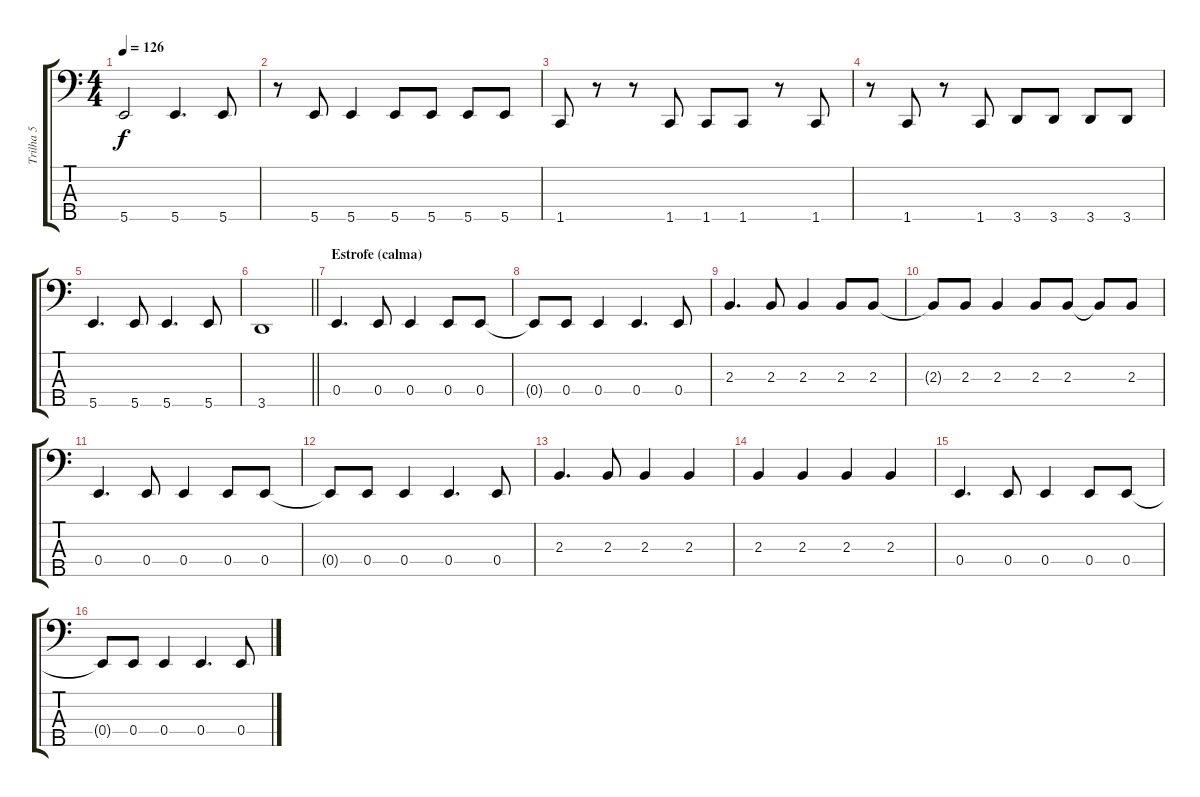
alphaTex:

\track ("Trilha 5" "Trilha 5") {instrument electricbassfinger}
\staff {score tabs}
\tuning (G2 D2 A1 E1 B0) {hide}
\ts (4 4)
\tempo 126
\clef f4
\ks c
5.5.2{dy f} 5.5.4{d} 5.5.8 |
r.8 5.5.8 5.5.4 5.5.8 5.5.8 5.5.8 5.5.8 |
1.5.8 r.8 r.8 1.5.8 1.5.8 1.5.8 r.8 1.5.8 |
r.8 1.5.8 r.8 1.5.8 3.5.8 3.5.8 3.5.8 3.5.8 |
5.5.4{d} 5.5.8 5.5.4{d} 5.5.8 |
\barLineRight lightlight
3.5.1 |
\section ("" "Estrofe (calma)")
0.4.4{d} 0.4.8 0.4.4 0.4.8 0.4.8 |
0.4{t}.8 0.4.8 0.4.4 0.4.4{d} 0.4.8 |
2.3.4{d} 2.3.8 2.3.4 2.3.8 2.3.8 |
2.3{t}.8 2.3.8 2.3.4 2.3.8 2.3.8 2.3{t}.8 2.3.8 |
0.4.4{d} 0.4.8 0.4.4 0.4.8 0.4.8 |
0.4{t}.8 0.4.8 0.4.4 0.4.4{d} 0.4.8 |
2.3.4{d} 2.3.8 2.3.4 2.3.4 |
2.3.4 2.3.4 2.3.4 2.3.4 |
0.4.4{d} 0.4.8 0.4.4 0.4.8 0.4.8 |
0.4{t}.8 0.4.8 0.4.4 0.4.4{d} 0.4.8
